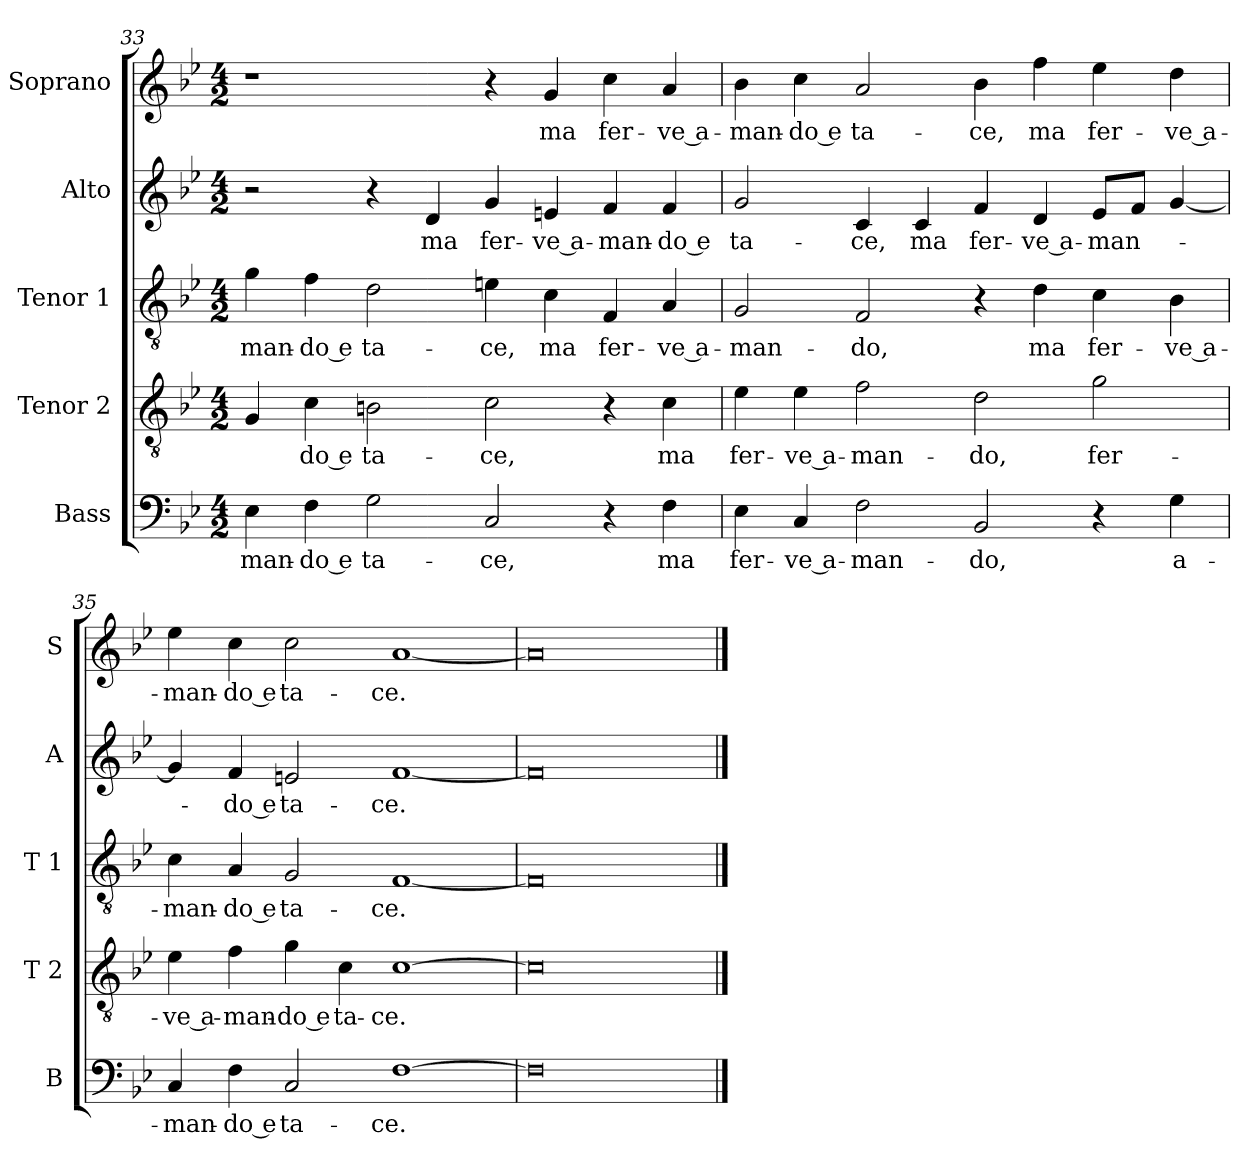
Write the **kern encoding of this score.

**kern	**text	**kern	**text	**kern	**text	**kern	**text	**kern	**text
*part5	*part5	*part4	*part4	*part3	*part3	*part2	*part2	*part1	*part1
*staff5	*staff5	*staff4	*staff4	*staff3	*staff3	*staff2	*staff2	*staff1	*staff1
*I"Bass	*	*I"Tenor 2	*	*I"Tenor 1	*	*I"Alto	*	*I"Soprano	*
*I'B	*	*I'T 2	*	*I'T 1	*	*I'A	*	*I'S	*
*clefF4	*	*clefGv2	*	*clefGv2	*	*clefG2	*	*clefG2	*
*k[b-e-]	*	*k[b-e-]	*	*k[b-e-]	*	*k[b-e-]	*	*k[b-e-]	*
*B-:	*	*B-:	*	*B-:	*	*B-:	*	*B-:	*
*M4/2	*	*M4/2	*	*M4/2	*	*M4/2	*	*M4/2	*
=33	=33	=33	=33	=33	=33	=33	=33	=33	=33
!	!LO:LY:b	!	!	!	!LO:LY:b	!	!	!	!
4E-\	-man-	4G/	.	4g\	-man-	2r	.	1r	.
!	!LO:LY:b	!	!LO:LY:b	!	!LO:LY:b	!	!	!	!
4F\	-do e	4c\	-do e	4f\	-do e	.	.	.	.
!	!LO:LY:b	!	!LO:LY:b	!	!LO:LY:b	!	!	!	!
2G\	ta-	2Bn\	ta-	2d\	ta-	4r	.	.	.
!	!	!	!	!	!	!	!LO:LY:b	!	!
.	.	.	.	.	.	4d/	ma	.	.
!	!LO:LY:b	!	!LO:LY:b	!	!LO:LY:b	!	!LO:LY:b	!	!
2C/	-ce,	2c\	-ce,	4en\	-ce,	4g/	fer-	4r	.
!	!	!	!	!	!LO:LY:b	!	!LO:LY:b	!	!LO:LY:b
.	.	.	.	4c\	ma	4en/	-ve a-	4g/	ma
!	!	!	!	!	!LO:LY:b	!	!LO:LY:b	!	!LO:LY:b
4r	.	4r	.	4F/	fer-	4f/	-man-	4cc\	fer-
!	!LO:LY:b	!	!LO:LY:b	!	!LO:LY:b	!	!LO:LY:b	!	!LO:LY:b
4F\	ma	4c\	ma	4A/	-ve a-	4f/	-do e	4a/	-ve a-
!!LO:LB:g=z
=34	=34	=34	=34	=34	=34	=34	=34	=34	=34
!	!LO:LY:b	!	!LO:LY:b	!	!LO:LY:b	!	!LO:LY:b	!	!LO:LY:b
4E-\	fer-	4e-\	fer-	2G/	-man-	2g/	ta-	4b-\	-man-
!	!LO:LY:b	!	!LO:LY:b	!	!	!	!	!	!LO:LY:b
4C/	-ve a-	4e-\	-ve a-	.	.	.	.	4cc\	-do e
!	!LO:LY:b	!	!LO:LY:b	!	!LO:LY:b	!	!LO:LY:b	!	!LO:LY:b
2F\	-man-	2f\	-man-	2F/	-do,	4c/	-ce,	2a/	ta-
!	!	!	!	!	!	!	!LO:LY:b	!	!
.	.	.	.	.	.	4c/	ma	.	.
!	!LO:LY:b	!	!LO:LY:b	!	!	!	!LO:LY:b	!	!LO:LY:b
2BB-/	-do,	2d\	-do,	4r	.	4f/	fer-	4b-\	-ce,
!	!	!	!	!	!LO:LY:b	!	!LO:LY:b	!	!LO:LY:b
.	.	.	.	4d\	ma	4d/	-ve a-	4ff\	ma
!	!	!	!LO:LY:b	!	!LO:LY:b	!	!LO:LY:b	!	!LO:LY:b
4r	.	2g\	fer-	4c\	fer-	8e-/L	-man-	4ee-\	fer-
.	.	.	.	.	.	8f/J	.	.	.
!	!LO:LY:b	!	!	!	!LO:LY:b	!	!	!	!LO:LY:b
4G\	a-	.	.	4B-\	-ve a-	[4g/	.	4dd\	-ve a-
=35	=35	=35	=35	=35	=35	=35	=35	=35	=35
!	!LO:LY:b	!	!LO:LY:b	!	!LO:LY:b	!	!	!	!LO:LY:b
4C/	-man-	4e-\	-ve a-	4c\	-man-	4g/]	.	4ee-\	-man-
!	!LO:LY:b	!	!LO:LY:b	!	!LO:LY:b	!	!LO:LY:b	!	!LO:LY:b
4F\	-do e	4f\	-man-	4A/	-do e	4f/	-do e	4cc\	-do e
!	!LO:LY:b	!	!LO:LY:b	!	!LO:LY:b	!	!LO:LY:b	!	!LO:LY:b
2C/	ta-	4g\	-do e	2G/	ta-	2en/	ta-	2cc\	ta-
!	!	!	!LO:LY:b	!	!	!	!	!	!
.	.	4c\	ta-	.	.	.	.	.	.
!	!LO:LY:b	!	!LO:LY:b	!	!LO:LY:b	!	!LO:LY:b	!	!LO:LY:b
[1F	-ce.	[1c	-ce.	[1F	-ce.	[1f	-ce.	[1a	-ce.
=36	=36	=36	=36	=36	=36	=36	=36	=36	=36
0F]	.	0c]	.	0F]	.	0f]	.	0a]	.
==	==	==	==	==	==	==	==	==	==
*-	*-	*-	*-	*-	*-	*-	*-	*-	*-
